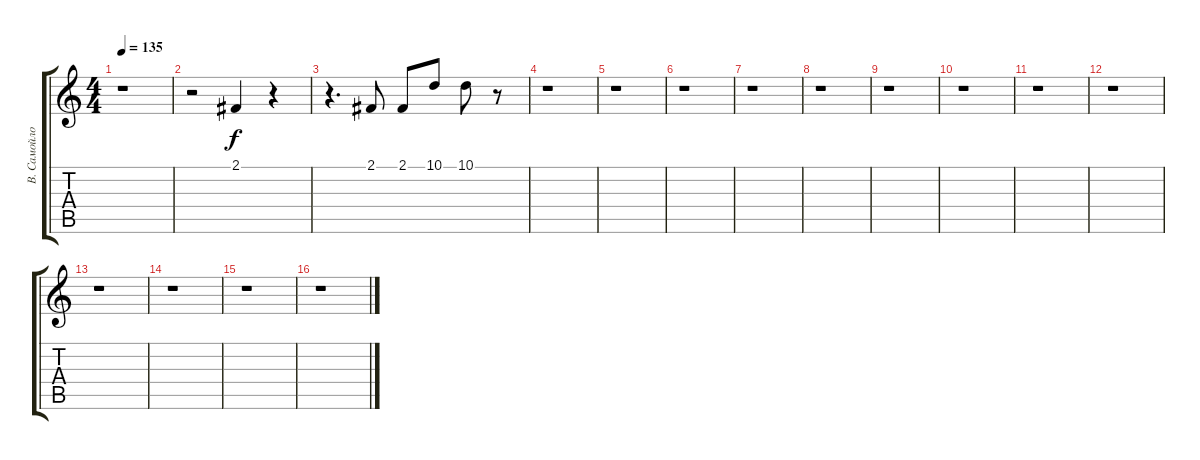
\track ("В. Самойлов (вокал)" "В. Самойло") {instrument lead6voice}
\staff {score tabs}
\tuning (E4 B3 G3 D3 A2 E2) {hide}
\ts (4 4)
\tempo 135
\clef g2
\ks c
r.1{dy f} |
r.2 2.1.4 r.4 |
r.4{d} 2.1.8 2.1.8 10.1.8 10.1.8 r.8 |
r.1 |
r.1 |
r.1 |
r.1 |
r.1 |
r.1 |
r.1 |
r.1 |
r.1 |
r.1 |
r.1 |
r.1 |
r.1
